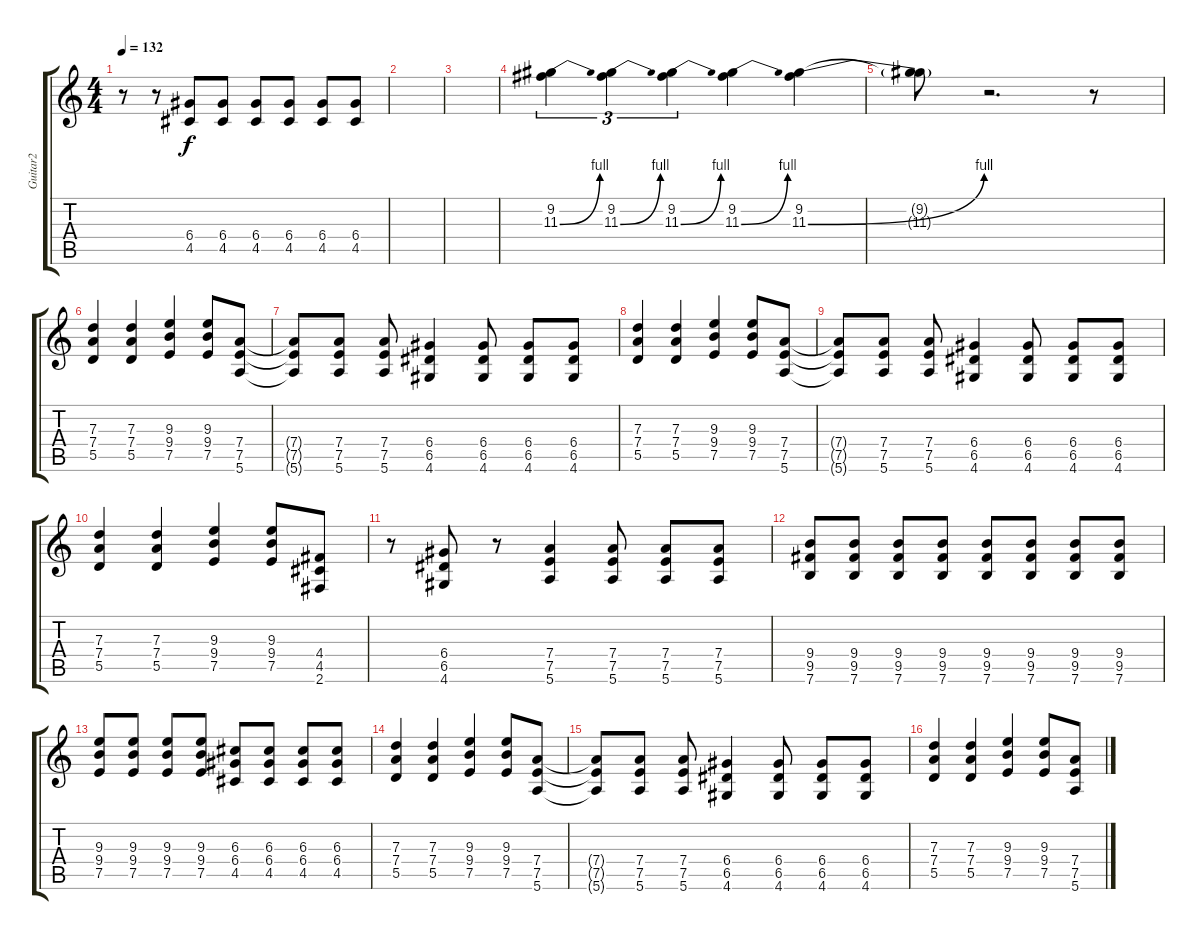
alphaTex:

\track ("Guitar2" "Guitar2") {instrument overdrivenguitar}
\staff {score tabs}
\tuning (E4 B3 G3 D3 A2 E2) {hide}
\ts (4 4)
\tempo 132
\clef g2
\ks c
r.8{dy f} r.8 (6.4 4.5).8 (6.4 4.5).8 (6.4 4.5).8 (6.4 4.5).8 (6.4 4.5).8 (6.4 4.5).8 |
|
|
(9.2 11.3{be (bend 0 0 60 4)}).4{tu (3 2)} (9.2 11.3{be (bend 0 0 60 4)}).4{tu (3 2)} (9.2 11.3{be (bend 0 0 60 4)}).4{tu (3 2)} (9.2 11.3{be (bend 0 0 60 4)}).4 (9.2 11.3{be (bend 0 0 60 4)}).4 |
(9.2{t} 11.3{t}).8 r.2{d} r.8 |
(7.3 7.4 5.5).4 (7.3 7.4 5.5).4 (9.3 9.4 7.5).4 (9.3 9.4 7.5).8 (7.4 7.5 5.6).8 |
(7.4{t} 7.5{t} 5.6{t}).8 (7.4 7.5 5.6).8 (7.4 7.5 5.6).8 (6.4 6.5 4.6).4 (6.4 6.5 4.6).8 (6.4 6.5 4.6).8 (6.4 6.5 4.6).8 |
(7.3 7.4 5.5).4 (7.3 7.4 5.5).4 (9.3 9.4 7.5).4 (9.3 9.4 7.5).8 (7.4 7.5 5.6).8 |
(7.4{t} 7.5{t} 5.6{t}).8 (7.4 7.5 5.6).8 (7.4 7.5 5.6).8 (6.4 6.5 4.6).4 (6.4 6.5 4.6).8 (6.4 6.5 4.6).8 (6.4 6.5 4.6).8 |
(7.3 7.4 5.5).4 (7.3 7.4 5.5).4 (9.3 9.4 7.5).4 (9.3 9.4 7.5).8 (4.4 4.5 2.6).8 |
r.8 (6.4 6.5 4.6).8 r.8 (7.4 7.5 5.6).4 (7.4 7.5 5.6).8 (7.4 7.5 5.6).8 (7.4 7.5 5.6).8 |
(9.4 9.5 7.6).8 (9.4 9.5 7.6).8 (9.4 9.5 7.6).8 (9.4 9.5 7.6).8 (9.4 9.5 7.6).8 (9.4 9.5 7.6).8 (9.4 9.5 7.6).8 (9.4 9.5 7.6).8 |
(9.3 9.4 7.5).8 (9.3 9.4 7.5).8 (9.3 9.4 7.5).8 (9.3 9.4 7.5).8 (6.3 6.4 4.5).8 (6.3 6.4 4.5).8 (6.3 6.4 4.5).8 (6.3 6.4 4.5).8 |
(7.3 7.4 5.5).4 (7.3 7.4 5.5).4 (9.3 9.4 7.5).4 (9.3 9.4 7.5).8 (7.4 7.5 5.6).8 |
(7.4{t} 7.5{t} 5.6{t}).8 (7.4 7.5 5.6).8 (7.4 7.5 5.6).8 (6.4 6.5 4.6).4 (6.4 6.5 4.6).8 (6.4 6.5 4.6).8 (6.4 6.5 4.6).8 |
(7.3 7.4 5.5).4 (7.3 7.4 5.5).4 (9.3 9.4 7.5).4 (9.3 9.4 7.5).8 (7.4 7.5 5.6).8
